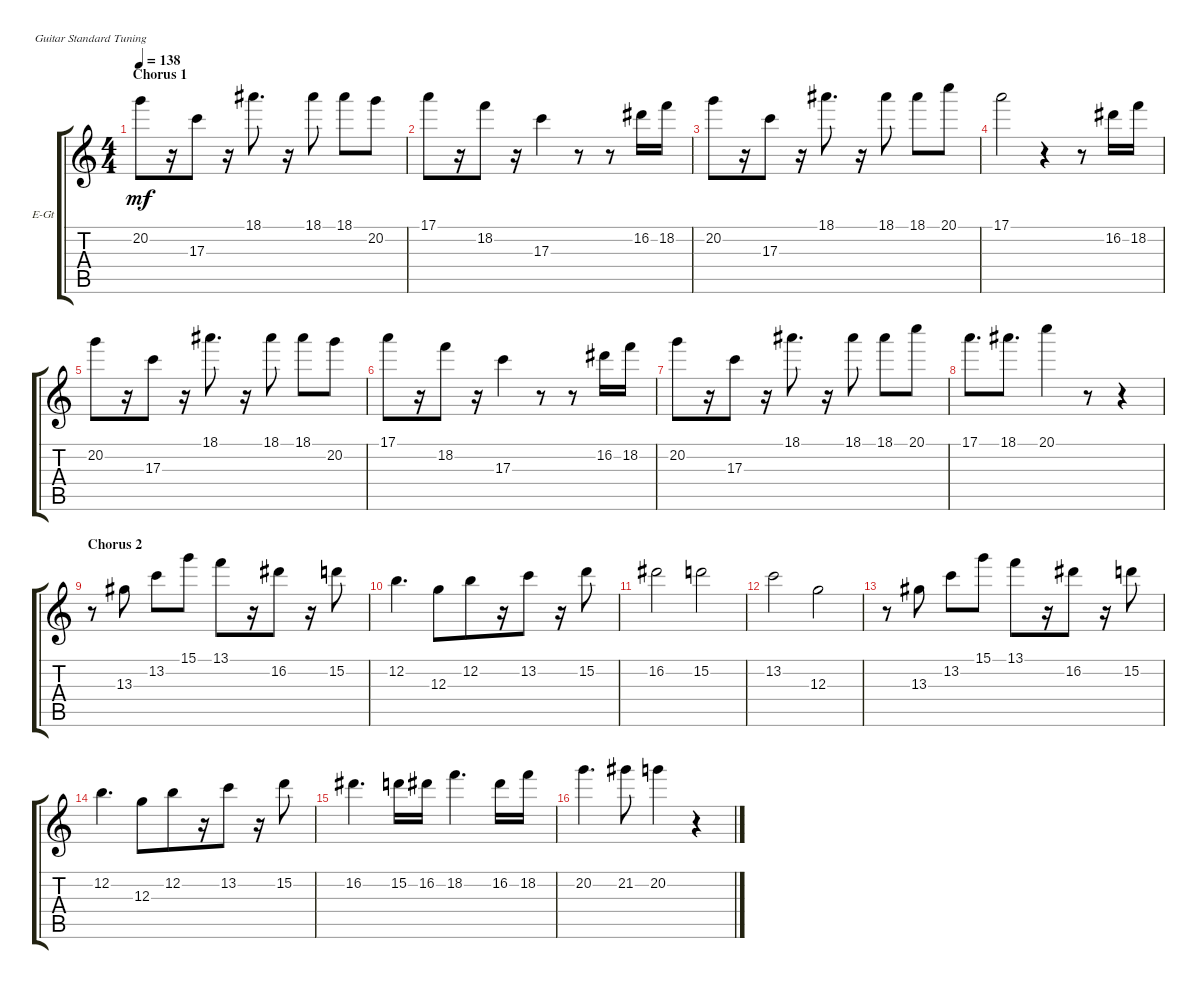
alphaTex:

\defaultSystemsLayout 4
\bracketExtendMode groupsimilarinstruments
\firstSystemTrackNameOrientation horizontal
\otherSystemsTrackNameOrientation horizontal
\track ("Lead Guitar" "E-Gt") {instrument distortionguitar}
\staff {score tabs}
\tuning (E4 B3 G3 D3 A2 E2)
\ts (4 4)
\section ("" "Chorus 1")
\tempo 138
\clef g2
\ks c
20.2.8{dy mf} r.16 17.3.8 r.16 18.1.8{d} r.16 18.1.8 18.1.8 20.2.8 |
17.1.8 r.16 18.2.8 r.16 17.3.4 r.8 r.8 16.2.16 18.2.16 |
20.2.8 r.16 17.3.8 r.16 18.1.8{d} r.16 18.1.8 18.1.8 20.1.8 |
17.1.2 r.4 r.8 16.2.16 18.2.16 |
20.2.8 r.16 17.3.8 r.16 18.1.8{d} r.16 18.1.8 18.1.8 20.2.8 |
17.1.8 r.16 18.2.8 r.16 17.3.4 r.8 r.8 16.2.16 18.2.16 |
20.2.8 r.16 17.3.8 r.16 18.1.8{d} r.16 18.1.8 18.1.8 20.1.8 |
17.1.8{d} 18.1.8{d} 20.1.4 r.8 r.4 |
\section ("" "Chorus 2")
r.8 13.3.8 13.2.8 15.1.8 13.1.8 r.16 16.2.8 r.16 15.2.8 |
12.2.4{d} 12.3.8{beam merge} 12.2.8 r.16 13.2.8 r.16 15.2.8 |
16.2.2 15.2.2 |
13.2.2 12.3.2 |
r.8 13.3.8 13.2.8 15.1.8 13.1.8 r.16 16.2.8 r.16 15.2.8 |
12.2.4{d} 12.3.8{beam merge} 12.2.8 r.16 13.2.8 r.16 15.2.8 |
16.2.4{d} 15.2.16 16.2.16 18.2.4{d} 16.2.16 18.2.16 |
20.2.4{d} 21.2.8 20.2.4 r.4
